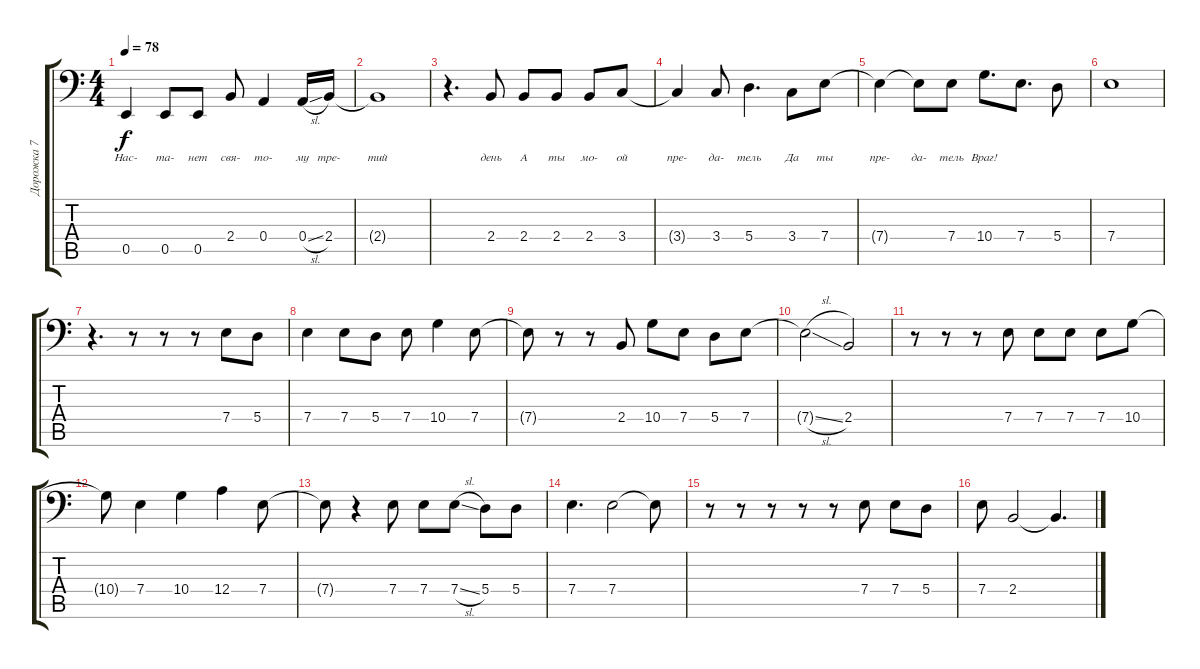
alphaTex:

\track ("Дорожка 7" "Дорожка 7") {instrument altosax}
\staff {score tabs}
\tuning (B3 Gb3 D3 A2 E2 A1) {hide}
\ts (4 4)
\tempo 78
\clef f4
\ks c
0.5{t}.4{lyrics (0 "Нас-") lyrics (1 "") lyrics (2 "") lyrics (3 "") lyrics (4 "") dy f} 0.5.8{lyrics (0 "та-") lyrics (1 "") lyrics (2 "") lyrics (3 "") lyrics (4 "")} 0.5.8{lyrics (0 "нет") lyrics (1 "") lyrics (2 "") lyrics (3 "") lyrics (4 "")} 2.4.8{lyrics (0 "свя-") lyrics (1 "") lyrics (2 "") lyrics (3 "") lyrics (4 "")} 0.4.4{lyrics (0 "то-") lyrics (1 "") lyrics (2 "") lyrics (3 "") lyrics (4 "")} 0.4{sl}.16{lyrics (0 "му") lyrics (1 "") lyrics (2 "") lyrics (3 "") lyrics (4 "")} 2.4.16{lyrics (0 "тре-") lyrics (1 "") lyrics (2 "") lyrics (3 "") lyrics (4 "")} |
2.4{t}.1{lyrics (0 "тий") lyrics (1 "") lyrics (2 "") lyrics (3 "") lyrics (4 "")} |
r.4{d} 2.4.8{lyrics (0 "день") lyrics (1 "") lyrics (2 "") lyrics (3 "") lyrics (4 "")} 2.4.8{lyrics (0 "А") lyrics (1 "") lyrics (2 "") lyrics (3 "") lyrics (4 "")} 2.4.8{lyrics (0 "ты") lyrics (1 "") lyrics (2 "") lyrics (3 "") lyrics (4 "")} 2.4.8{lyrics (0 "мо-") lyrics (1 "") lyrics (2 "") lyrics (3 "") lyrics (4 "")} 3.4.8{lyrics (0 "ой") lyrics (1 "") lyrics (2 "") lyrics (3 "") lyrics (4 "")} |
3.4{t}.4{lyrics (0 "пре-") lyrics (1 "") lyrics (2 "") lyrics (3 "") lyrics (4 "")} 3.4.8{lyrics (0 "да-") lyrics (1 "") lyrics (2 "") lyrics (3 "") lyrics (4 "")} 5.4.4{d lyrics (0 "тель") lyrics (1 "") lyrics (2 "") lyrics (3 "") lyrics (4 "")} 3.4.8{lyrics (0 "Да") lyrics (1 "") lyrics (2 "") lyrics (3 "") lyrics (4 "")} 7.4.8{lyrics (0 "ты") lyrics (1 "") lyrics (2 "") lyrics (3 "") lyrics (4 "")} |
7.4{t}.4{lyrics (0 "пре-") lyrics (1 "") lyrics (2 "") lyrics (3 "") lyrics (4 "")} 7.4{t}.8{lyrics (0 "да-") lyrics (1 "") lyrics (2 "") lyrics (3 "") lyrics (4 "")} 7.4.8{lyrics (0 "тель") lyrics (1 "") lyrics (2 "") lyrics (3 "") lyrics (4 "")} 10.4.8{d lyrics (0 "Враг!") lyrics (1 "") lyrics (2 "") lyrics (3 "") lyrics (4 "")} 7.4.8{d} 5.4.8 |
7.4.1 |
r.4{d} r.8 r.8 r.8 7.4.8 5.4.8 |
7.4.4 7.4.8 5.4.8 7.4.8 10.4.4 7.4.8 |
7.4{t}.8 r.8 r.8 2.4.8 10.4.8 7.4.8 5.4.8 7.4.8 |
7.4{sl t}.2 2.4.2 |
r.8 r.8 r.8 7.4.8 7.4.8 7.4.8 7.4.8 10.4.8 |
10.4{t}.8 7.4.4 10.4.4 12.4.4 7.4.8 |
7.4{t}.8 r.4 7.4.8 7.4.8 7.4{sl}.8 5.4.8 5.4.8 |
7.4.4{d} 7.4.2 7.4{t}.8 |
r.8 r.8 r.8 r.8 r.8 7.4.8 7.4.8 5.4.8 |
7.4.8 2.4.2 2.4{t}.4{d}
